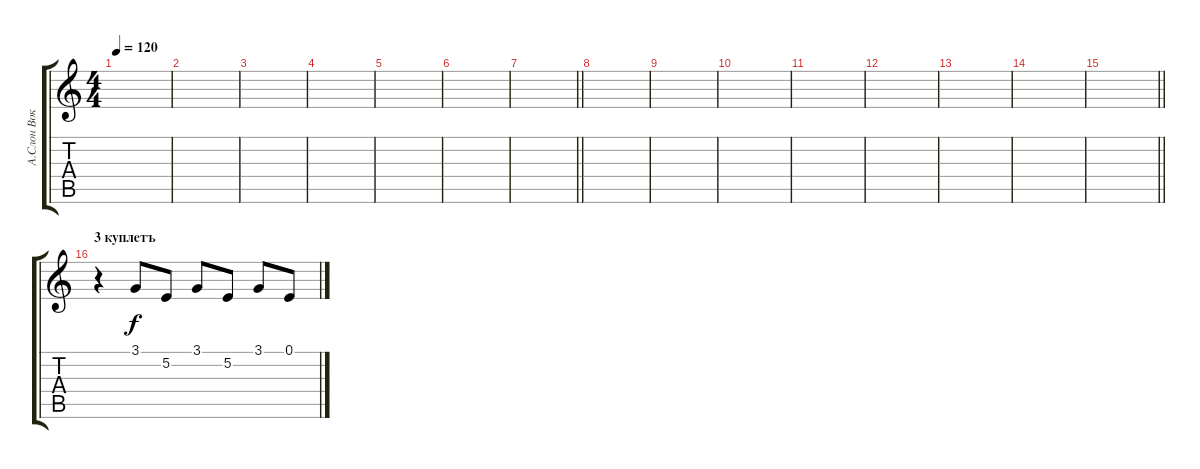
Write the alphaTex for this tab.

\track ("А.Слон Вокал" "А.Слон Вок") {instrument altosax}
\staff {score tabs}
\tuning (E4 B3 G3 D3 A2 E2) {hide}
\ts (4 4)
\tempo 120
\clef g2
\ks c
|
|
|
|
|
|
\barLineRight lightlight
|
|
|
|
|
|
|
|
\barLineRight lightlight
|
\section ("" "3 куплетъ")
r.4 3.1.8 5.2.8 3.1.8 5.2.8 3.1.8 0.1.8
